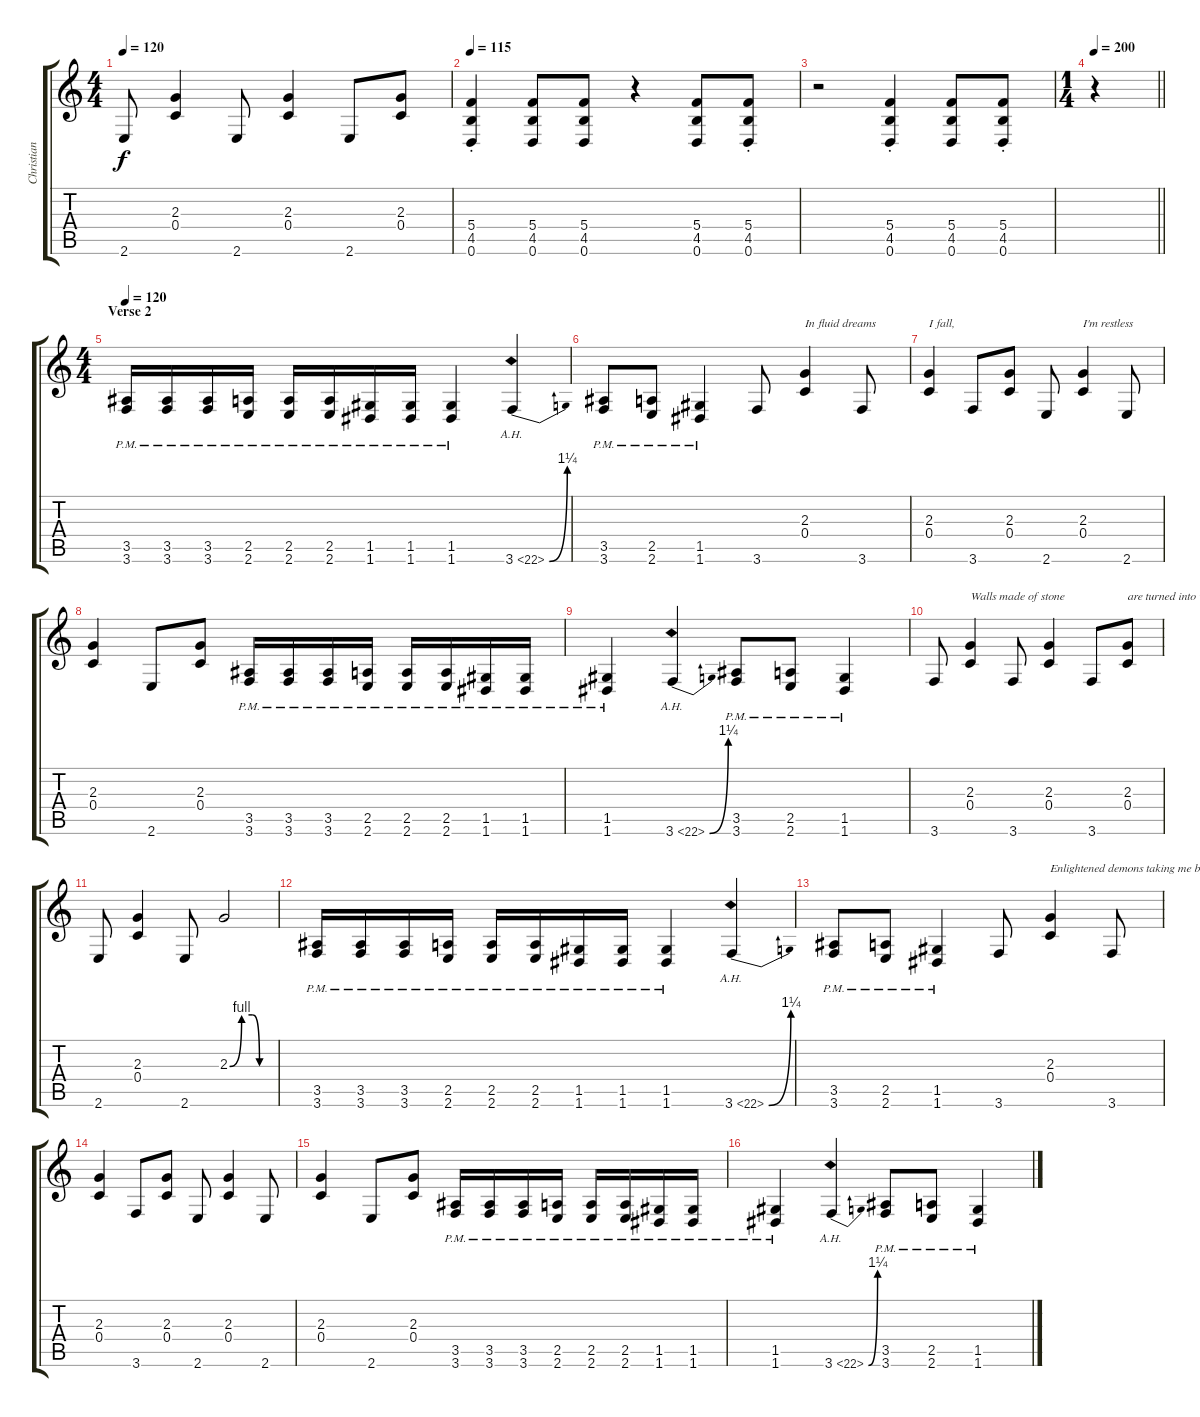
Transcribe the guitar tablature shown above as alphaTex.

\track ("Christian Andreu" "Christian ") {instrument distortionguitar}
\staff {score tabs}
\tuning (D4 A3 F3 C3 G2 D2) {hide}
\ts (4 4)
\tempo 120
\clef g2
\ks c
2.6.8{dy f} (2.3 0.4).4 2.6.8 (2.3 0.4).4 2.6.8 (2.3 0.4).8 |
\tempo 115
(5.4 4.5{st} 0.6{st}).4 (5.4 4.5 0.6).8 (5.4 4.5 0.6).8 r.4 (5.4 4.5 0.6).8 (5.4 4.5{st} 0.6).8 |
r.2 (5.4 4.5{st} 0.6{st}).4 (5.4 4.5 0.6).8 (5.4 4.5{st} 0.6{st}).8 |
\ts (1 4)
\tempo 200
\barLineRight lightlight
r.4 |
\ts (4 4)
\section ("" "Verse 2")
\tempo 120
(3.5{pm} 3.6{pm}).16 (3.5{pm} 3.6{pm}).16 (3.5{pm} 3.6{pm}).16 (2.5{pm} 2.6{pm}).16 (2.5{pm} 2.6{pm}).16 (2.5{pm} 2.6{pm}).16 (1.5{pm} 1.6{pm}).16 (1.5{pm} 1.6{pm}).16 (1.5{pm} 1.6{pm}).4 3.6{be (bend 0 0 60 5) ah 19}.4 |
(3.5{pm} 3.6).8 (2.5{pm} 2.6).8 (1.5{pm} 1.6).4 3.6.8 (2.3 0.4).4{txt "In fluid dreams"} 3.6.8 |
(2.3 0.4).4{txt "I fall,"} 3.6.8 (2.3 0.4).8 2.6.8 (2.3 0.4).4{txt "I'm restless"} 2.6.8 |
(2.3 0.4).4 2.6.8 (2.3 0.4).8 (3.5{pm} 3.6{pm}).16 (3.5{pm} 3.6{pm}).16 (3.5{pm} 3.6{pm}).16 (2.5{pm} 2.6{pm}).16 (2.5{pm} 2.6{pm}).16 (2.5{pm} 2.6{pm}).16 (1.5{pm} 1.6{pm}).16 (1.5{pm} 1.6{pm}).16 |
(1.5{pm} 1.6{pm}).4 3.6{be (bend 0 0 60 5) ah 19}.4 (3.5{pm} 3.6{pm}).8 (2.5{pm} 2.6{pm}).8 (1.5{pm} 1.6{pm}).4 |
3.6.8 (2.3 0.4).4{txt "Walls made of stone"} 3.6.8 (2.3 0.4).4 3.6.8 (2.3 0.4).8{txt "are turned into water now"} |
2.6.8 (2.3 0.4).4 2.6.8 2.3{be (custom 0 0 16 4 30 4 40 0 60 0)}.2 |
(3.5{pm} 3.6{pm}).16 (3.5{pm} 3.6{pm}).16 (3.5{pm} 3.6{pm}).16 (2.5{pm} 2.6{pm}).16 (2.5{pm} 2.6{pm}).16 (2.5{pm} 2.6{pm}).16 (1.5{pm} 1.6{pm}).16 (1.5{pm} 1.6{pm}).16 (1.5{pm} 1.6{pm}).4 3.6{be (bend 0 0 60 5) ah 19}.4 |
(3.5{pm} 3.6{pm}).8 (2.5{pm} 2.6{pm}).8 (1.5{pm} 1.6{pm}).4 3.6.8 (2.3 0.4).4{txt "Enlightened demons taking me by hand"} 3.6.8 |
(2.3 0.4).4 3.6.8 (2.3 0.4).8 2.6.8 (2.3 0.4).4 2.6.8 |
(2.3 0.4).4 2.6.8 (2.3 0.4).8 (3.5{pm} 3.6{pm}).16 (3.5{pm} 3.6{pm}).16 (3.5{pm} 3.6{pm}).16 (2.5{pm} 2.6{pm}).16 (2.5{pm} 2.6{pm}).16 (2.5{pm} 2.6{pm}).16 (1.5{pm} 1.6{pm}).16 (1.5{pm} 1.6{pm}).16 |
(1.5{pm} 1.6{pm}).4 3.6{be (bend 0 0 60 5) ah 19}.4 (3.5 3.6{pm}).8 (2.5 2.6{pm}).8 (1.5 1.6{pm}).4
